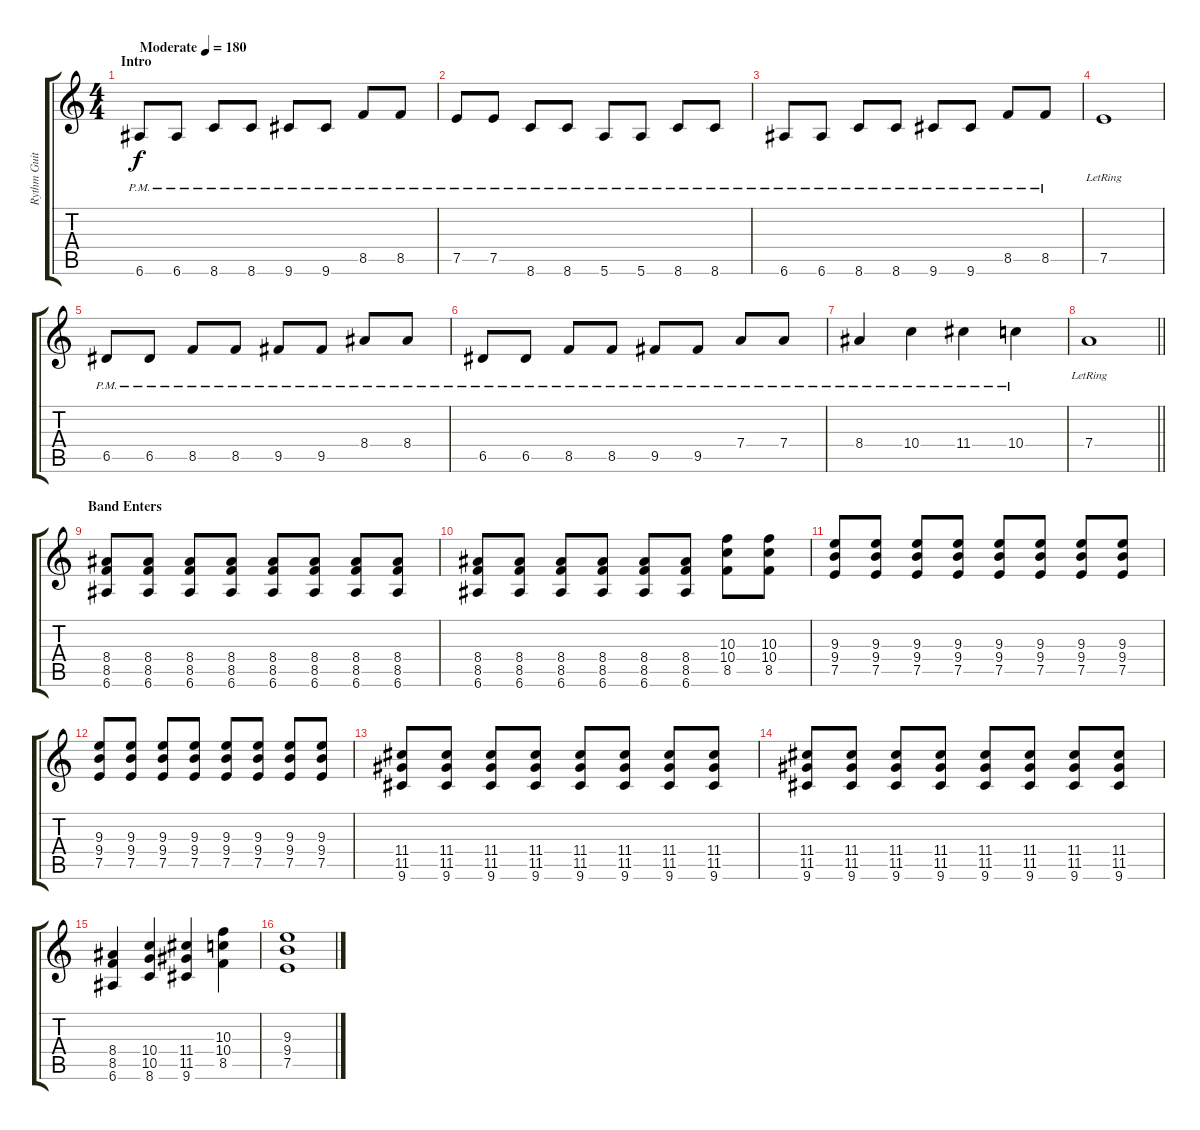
\track ("Rythm Guitar" "Rythm Guit") {instrument distortionguitar}
\staff {score tabs}
\tuning (E4 B3 G3 D3 A2 E2) {hide}
\ts (4 4)
\section ("" "Intro")
\tempo (180 "Moderate")
\clef g2
\ks c
6.6{pm}.8{dy f volume 10 instrument electricguitarjazz} 6.6{pm}.8 8.6{pm}.8 8.6{pm}.8 9.6{pm}.8 9.6{pm}.8 8.5{pm}.8 8.5{pm}.8 |
7.5{pm}.8 7.5{pm}.8 8.6{pm}.8 8.6{pm}.8 5.6{pm}.8 5.6{pm}.8 8.6{pm}.8 8.6{pm}.8 |
6.6{pm}.8 6.6{pm}.8 8.6{pm}.8 8.6{pm}.8 9.6{pm}.8 9.6{pm}.8 8.5{pm}.8 8.5{pm}.8 |
7.5{lr}.1 |
6.5{pm}.8 6.5{pm}.8 8.5{pm}.8 8.5{pm}.8 9.5{pm}.8 9.5{pm}.8 8.4{pm}.8 8.4{pm}.8 |
6.5{pm}.8 6.5{pm}.8 8.5{pm}.8 8.5{pm}.8 9.5{pm}.8 9.5{pm}.8 7.4{pm}.8 7.4{pm}.8 |
8.4{pm}.4 10.4{pm}.4 11.4{pm}.4 10.4{pm}.4 |
\barLineRight lightlight
7.4{lr}.1 |
\section ("" "Band Enters")
(8.4 8.5 6.6).8{volume 11 instrument distortionguitar} (8.4 8.5 6.6).8 (8.4 8.5 6.6).8 (8.4 8.5 6.6).8 (8.4 8.5 6.6).8 (8.4 8.5 6.6).8 (8.4 8.5 6.6).8 (8.4 8.5 6.6).8 |
(8.4 8.5 6.6).8 (8.4 8.5 6.6).8 (8.4 8.5 6.6).8 (8.4 8.5 6.6).8 (8.4 8.5 6.6).8 (8.4 8.5 6.6).8 (10.3 10.4 8.5).8 (10.3 10.4 8.5).8 |
(9.3 9.4 7.5).8 (9.3 9.4 7.5).8 (9.3 9.4 7.5).8 (9.3 9.4 7.5).8 (9.3 9.4 7.5).8 (9.3 9.4 7.5).8 (9.3 9.4 7.5).8 (9.3 9.4 7.5).8 |
(9.3 9.4 7.5).8 (9.3 9.4 7.5).8 (9.3 9.4 7.5).8 (9.3 9.4 7.5).8 (9.3 9.4 7.5).8 (9.3 9.4 7.5).8 (9.3 9.4 7.5).8 (9.3 9.4 7.5).8 |
(11.4 11.5 9.6).8 (11.4 11.5 9.6).8 (11.4 11.5 9.6).8 (11.4 11.5 9.6).8 (11.4 11.5 9.6).8 (11.4 11.5 9.6).8 (11.4 11.5 9.6).8 (11.4 11.5 9.6).8 |
(11.4 11.5 9.6).8 (11.4 11.5 9.6).8 (11.4 11.5 9.6).8 (11.4 11.5 9.6).8 (11.4 11.5 9.6).8 (11.4 11.5 9.6).8 (11.4 11.5 9.6).8 (11.4 11.5 9.6).8 |
(8.4 8.5 6.6).4 (10.4 10.5 8.6).4 (11.4 11.5 9.6).4 (10.3 10.4 8.5).4 |
(9.3 9.4 7.5).1
